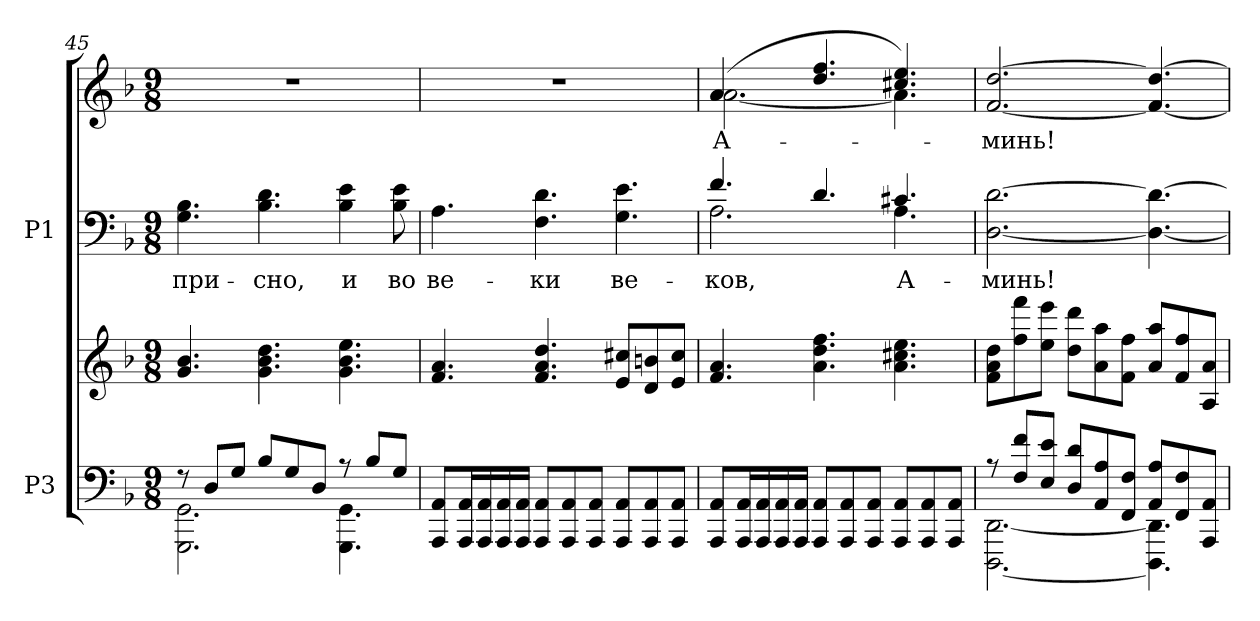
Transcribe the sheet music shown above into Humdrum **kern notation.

**kern	**kern	**kern	**text	**kern	**text
*part2	*part2	*part1	*part1	*part1	*part1
*staff4	*staff3	*staff2	*staff2	*staff1	*staff1
*I"P3	*	*I"P1	*	*	*
!!LO:LB:g=z
*clefF4	*clefG2	*clefF4	*	*clefG2	*
*k[b-]	*k[b-]	*k[b-]	*	*k[b-]	*
*d:	*d:	*d:	*	*d:	*
*M9/8	*M9/8	*M9/8	*	*M9/8	*
=45	=45	=45	=45	=45	=45
*^	*	*	*	*	*
!	!	!	!	!LO:LY:a:color=#000000	!LO:N:vis=1	!
8r	2.GGGi\ 2.GGi	4.gi/ 4.b-i	4.Gi\ 4.B-i	при-	8%9r	.
8Di/L	.	.	.	.	.	.
8Gi/J	.	.	.	.	.	.
!	!	!	!	!LO:LY:a:color=#000000	!	!
8B-i/L	.	4.gi\ 4.b-i 4.ddi	4.B-i\ 4.di	-сно,	.	.
8Gi/	.	.	.	.	.	.
8Di/J	.	.	.	.	.	.
!	!	!	!	!LO:LY:a:color=#000000	!	!
8r	4.GGGi\ 4.GGi	4.gi\ 4.b-i 4.eei	4B-i\ 4ei	и	.	.
8B-i/L	.	.	.	.	.	.
!	!	!	!	!LO:LY:a:color=#000000	!	!
8Gi/J	.	.	8B-i\ 8ei	во	.	.
*v	*v	*	*	*	*	*
=46	=46	=46	=46	=46	=46
!	!	!	!LO:LY:a:color=#000000	!LO:N:vis=1	!
8AAAi/ 8AAiL	4.fi/ 4.ai	4.Ai\	ве-	8%9r	.
16AAAi/ 16AAiL	.	.	.	.	.
16AAAi/ 16AAi	.	.	.	.	.
16AAAi/ 16AAi	.	.	.	.	.
16AAAi/ 16AAiJJ	.	.	.	.	.
!	!	!	!LO:LY:a:color=#000000	!	!
8AAAi/ 8AAiL	4.fi/ 4.ai 4.ddi	4.Fi\ 4.di	-ки	.	.
8AAAi/ 8AAi	.	.	.	.	.
8AAAi/ 8AAiJ	.	.	.	.	.
!	!	!	!LO:LY:a:color=#000000	!	!
8AAAi/ 8AAiL	8ei/ 8cc#XiL	4.Gi\ 4.ei	ве-	.	.
8AAAi/ 8AAi	8di/ 8bni	.	.	.	.
8AAAi/ 8AAiJ	8ei/ 8cc#iJ	.	.	.	.
=47	=47	=47	=47	=47	=47
!	!	!	!LO:LY:a:color=#000000	!	!
*	*	*^	*	*	*
!	!	!	!	!	!	!LO:LY:a:color=#000000
*	*	*	*	*	*^	*
8AAAi/ 8AAiL	4.fi/ 4.ai	4.fi/	2.Ai\	-ков,	(4.ai/	[<2.ai\	А-
16AAAi/ 16AAiL	.	.	.	.	.	.	.
16AAAi/ 16AAi	.	.	.	.	.	.	.
16AAAi/ 16AAi	.	.	.	.	.	.	.
16AAAi/ 16AAiJJ	.	.	.	.	.	.	.
8AAAi/ 8AAiL	4.ai\ 4.ddi 4.ffi	4.di/	.	.	4.ddi/ 4.ffi	.	.
8AAAi/ 8AAi	.	.	.	.	.	.	.
8AAAi/ 8AAiJ	.	.	.	.	.	.	.
!	!	!	!	!LO:LY:a:color=#000000	!	!	!
8AAAi/ 8AAiL	4.ai\ 4.cc#Xi 4.eei	4.c#Xi/	4.Ai\	А-	4.cc#Xi/ 4.eei)	4.ai\]	.
8AAAi/ 8AAi	.	.	.	.	.	.	.
8AAAi/ 8AAiJ	.	.	.	.	.	.	.
*	*	*v	*v	*	*	*	*
*	*	*	*	*v	*v	*
!!LO:LB:g=z
=48	=48	=48	=48	=48	=48
*^	*	*	*	*	*
!	!	!	!	!LO:LY:a:color=#000000	!	!
!	!	!	!	!	!	!LO:LY:a:color=#000000
8r	[<2.DDDi\ [<2.DDi	8fi\ 8ai 8ddiL	[<2.Di\ [>2.di	-минь!	[<2.fi/ [>2.ddi	-минь!
8Fi/ 8fiL	.	8ffi\ 8fffi	.	.	.	.
8Ei/ 8eiJ	.	8eei\ 8eeeiJ	.	.	.	.
8Di/ 8diL	.	8ddi\ 8dddiL	.	.	.	.
8AAi/ 8Ai	.	8ai\ 8aai	.	.	.	.
8FFi/ 8FiJ	.	8fi\ 8ffiJ	.	.	.	.
8AAi/ 8AiL	4.DDDi\] 4.DDi]	8ai/ 8aaiL	4.Di\_< 4.di_>	.	4.fi/_< 4.ddi_>	.
8FFi/ 8Fi	.	8fi/ 8ffi	.	.	.	.
8AAAi/ 8AAiJ	.	8Ai/ 8aiJ	.	.	.	.
*v	*v	*	*	*	*	*
=	=	=	=	=	=
*-	*-	*-	*-	*-	*-
